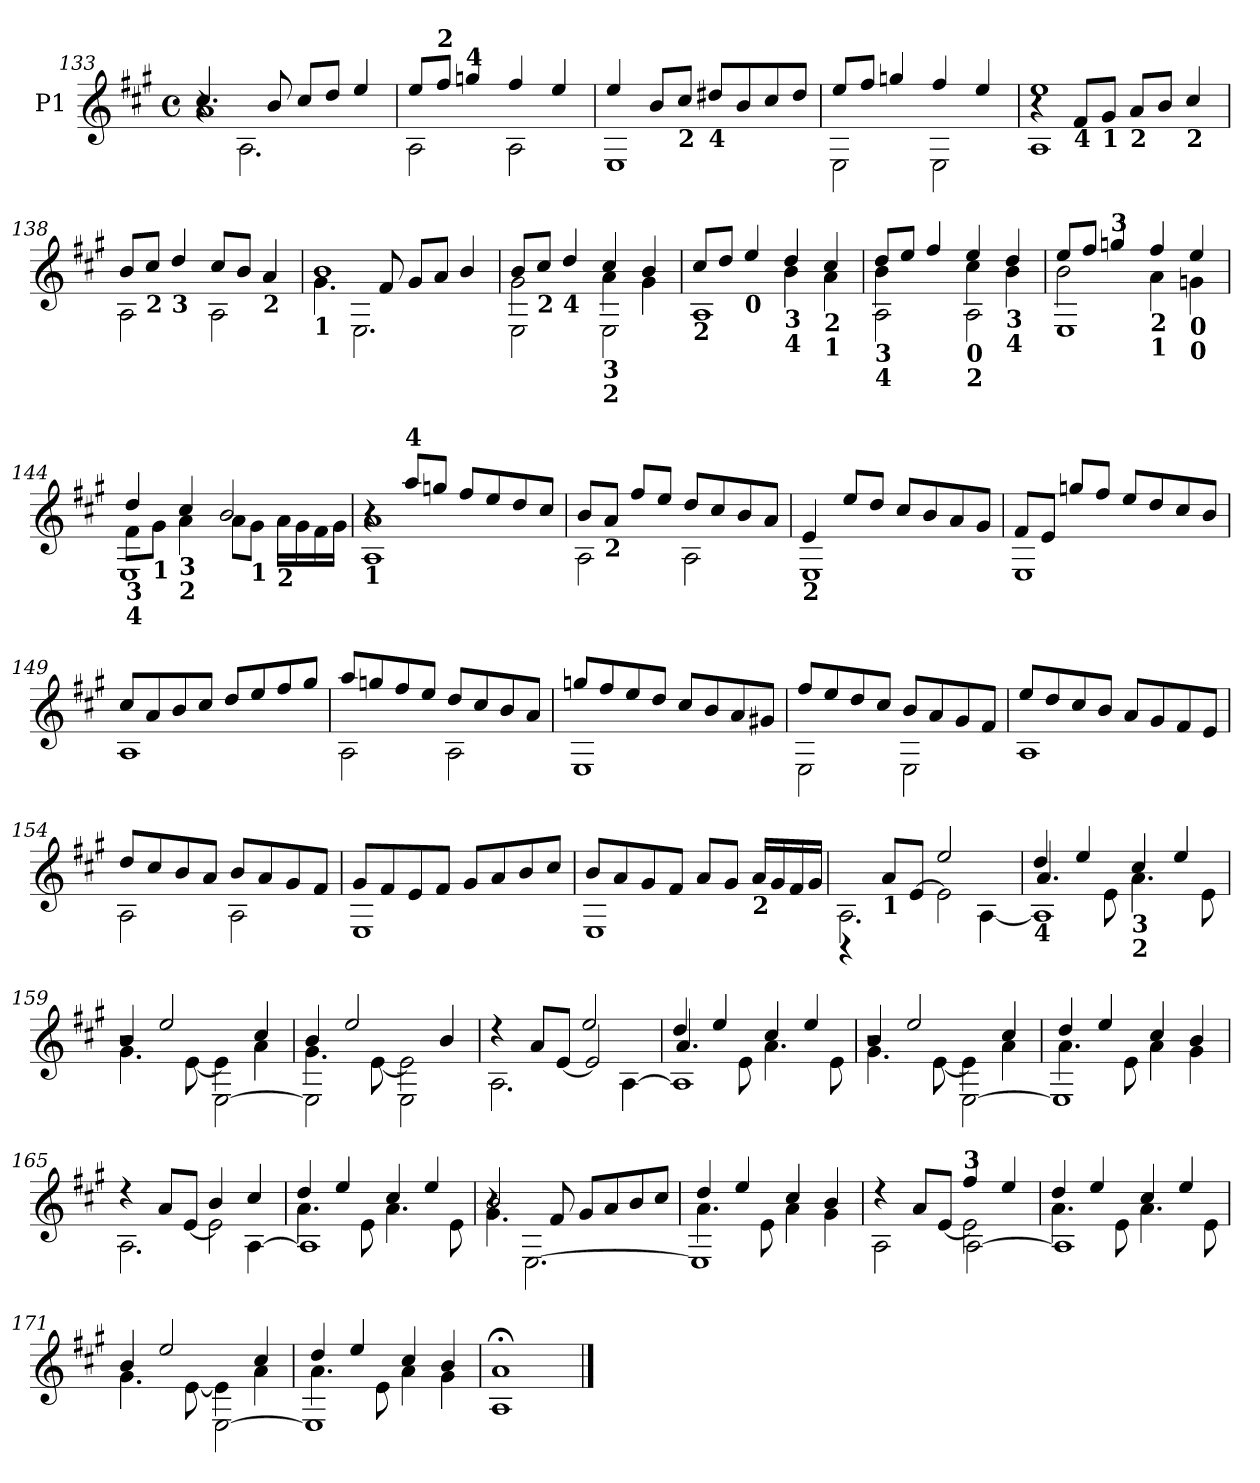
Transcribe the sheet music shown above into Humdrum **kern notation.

**kern
*part1
*staff1
*I"P1
*clefG2
*ITrd7c12
*k[f#c#g#]
*A:
*M4/4
*met(c)
=133
*^
*	*^
4.c#i/	1Ai	4r
.	.	2.AAi\
8Bi/	.	.
8c#i/L	.	.
8di/J	.	.
4ei/	.	.
*	*v	*v
=134	=134
8ei/L	2AAi\
!LO:TX:a:B:t=2	!
8f#i/J	.
!LO:TX:a:B:t=4	!
4gni/	.
4f#i/	2AAi\
4ei/	.
=135	=135
4ei/	1EEi
8Bi/L	.
!LO:TX:b:B:t=2	!
8c#i/J	.
!LO:TX:b:B:t=4	!
8d#Xi/L	.
8Bi/	.
8c#i/	.
8d#i/J	.
!!LO:LB:g=z	!!
=136	=136
8ei/L	2EEi\
8f#i/J	.
4gni/	.
4f#i/	2EEi\
4ei/	.
=137	=137
*	*^
1ei	1AAi	4r
!	!	!LO:TX:b:B:t=4
.	.	8F#i/L
!	!	!LO:TX:b:B:t=1
.	.	8G#i/J
!	!	!LO:TX:b:B:t=2
.	.	8Ai/L
.	.	8Bi/J
!	!	!LO:TX:b:B:t=2
.	.	4c#i/
*	*v	*v
=138	=138
8Bi/L	2AAi\
!LO:TX:b:B:t=2	!
8c#i/J	.
!LO:TX:b:B:t=3	!
4di/	.
8c#i/L	2AAi\
8Bi/J	.
!LO:TX:b:B:t=2	!
4Ai/	.
=139	=139
*	*^
!LO:TX:b:B:t=1	!	!
1Bi	4.G#i\	4ryy
.	.	2.EEi\
.	8F#i/	.
.	8G#i/L	.
.	8Ai/J	.
.	4Bi/	.
=140	=140	=140
8Bi/L	2EEi\	2G#i\
!LO:TX:b:B:t=2	!	!
8c#i/J	.	.
!LO:TX:b:B:t=4	!	!
4di/	.	.
!LO:TX:b:B:t=3	!	!
!LO:TX:b:B:t=2	!	!
4c#i/	2EEi\	4Ai\
4Bi/	.	4G#i\
=141	=141	=141
!LO:TX:b:B:t=2	!	!
8c#i/L	1AAi	2ryy
8di/J	.	.
!LO:TX:b:B:t=0	!	!
4ei/	.	.
!LO:TX:b:B:t=3	!	!
!LO:TX:b:B:t=4	!	!
4di/	.	4Bi\
!LO:TX:b:B:t=2	!	!
!LO:TX:b:B:t=1	!	!
4c#i/	.	4Ai\
!!LO:LB:g=z	!!	!!
=142	=142	=142
!LO:TX:b:B:t=3	!	!
!LO:TX:b:B:t=4	!	!
8di/L	2AAi\	4Bi\
8ei/J	.	.
4f#i/	.	4ryy
!LO:TX:b:B:t=0	!	!
!LO:TX:b:B:t=2	!	!
4ei/	2AAi\	4c#i\
!LO:TX:b:B:t=3	!	!
!LO:TX:b:B:t=4	!	!
4di/	.	4Bi\
=143	=143	=143
8ei/L	1EEi	2Bi\
8f#i/J	.	.
!LO:TX:a:B:t=3	!	!
4gni/	.	.
!LO:TX:b:B:t=2	!	!
!LO:TX:b:B:t=1	!	!
4f#i/	.	4Ai\
!LO:TX:b:B:t=0	!	!
!LO:TX:b:B:t=0	!	!
4ei/	.	4Gni\
=144	=144	=144
!LO:TX:b:B:t=3	!	!
!LO:TX:b:B:t=4	!	!
4di/	8F#i\L	1EEi
!	!LO:TX:b:B:t=1	!
.	8G#i\J	.
!LO:TX:b:B:t=3	!	!
!LO:TX:b:B:t=2	!	!
4c#i/	4Ai\	.
2Bi/	8Ai\L	.
!	!LO:TX:b:B:t=1	!
.	8G#i\J	.
!	!LO:TX:b:B:t=2	!
.	16Ai\LL	.
.	16G#i\	.
.	16F#i\	.
.	16G#i\JJ	.
=145	=145	=145
!LO:TX:b:B:t=1	!	!
4r	1Ai	1AAi
!LO:TX:a:B:t=4	!	!
8ai/L	.	.
8gni/J	.	.
8f#i/L	.	.
8ei/	.	.
8di/	.	.
8c#i/J	.	.
*	*v	*v
=146	=146
8Bi/L	2AAi\
!LO:TX:b:B:t=2	!
8Ai/J	.
8f#i/L	.
8ei/J	.
8di/L	2AAi\
8c#i/	.
8Bi/	.
8Ai/J	.
!!LO:LB:g=z	!!
=147	=147
!LO:TX:b:B:t=2	!
4Ei/	1EEi
8ei/L	.
8di/J	.
8c#i/L	.
8Bi/	.
8Ai/	.
8G#i/J	.
=148	=148
8F#i/L	1EEi
8Ei/J	.
8gni/L	.
8f#i/J	.
8ei/L	.
8di/	.
8c#i/	.
8Bi/J	.
=149	=149
8c#i/L	1AAi
8Ai/	.
8Bi/	.
8c#i/J	.
8di/L	.
8ei/	.
8f#i/	.
8g#i/J	.
=150	=150
8ai/L	2AAi\
8gni/	.
8f#i/	.
8ei/J	.
8di/L	2AAi\
8c#i/	.
8Bi/	.
8Ai/J	.
=151	=151
8gni/L	1EEi
8f#i/	.
8ei/	.
8di/J	.
8c#i/L	.
8Bi/	.
8Ai/	.
8G#Xi/J	.
!!LO:LB:g=z	!!
=152	=152
8f#i/L	2EEi\
8ei/	.
8di/	.
8c#i/J	.
8Bi/L	2EEi\
8Ai/	.
8G#i/	.
8F#i/J	.
=153	=153
8ei/L	1AAi
8di/	.
8c#i/	.
8Bi/J	.
8Ai/L	.
8G#i/	.
8F#i/	.
8Ei/J	.
=154	=154
8di/L	2AAi\
8c#i/	.
8Bi/	.
8Ai/J	.
8Bi/L	2AAi\
8Ai/	.
8G#i/	.
8F#i/J	.
=155	=155
8G#i/L	1EEi
8F#i/	.
8Ei/	.
8F#i/J	.
8G#i/L	.
8Ai/	.
8Bi/	.
8c#i/J	.
=156	=156
8Bi/L	1EEi
8Ai/	.
8G#i/	.
8F#i/J	.
8Ai/L	.
8G#i/J	.
!LO:TX:b:B:t=2	!
16Ai/LL	.
16G#i/	.
16F#i/	.
16G#i/JJ	.
!!LO:LB:g=z	!!
=157	=157
*	*^
2ryy	2.AAi\	4r
!	!	!LO:TX:b:B:t=1
.	.	8Ai/L
.	.	[>8Ei/J
2ei/	.	2Ei\]
.	[<4AAi\	.
=158	=158	=158
!LO:TX:b:B:t=4	!	!
4di/	1AAi]	4.Ai/
4ei/	.	.
.	.	8Ei\
!LO:TX:b:B:t=3	!	!
!LO:TX:b:B:t=2	!	!
4c#i/	.	4.Ai\
4ei/	.	.
.	.	8Ei\
=159	=159	=159
4Bi/	4.G#i\	2r
2ei/	.	.
.	[>8Ei\	.
.	4Ei\]	[<2EEi\
4c#i/	4Ai\	.
=160	=160	=160
4Bi/	4.G#i\	2EEi\]
2ei/	.	.
.	[>8Ei\	.
.	2Ei\]	2EEi\
4Bi/	.	.
=161	=161	=161
2ryy	4r	2.AAi\
.	8Ai/L	.
.	[>8Ei/J	.
2ei/	2Ei/]	.
.	.	[<4AAi\
=162	=162	=162
4di/	4.Ai/	1AAi]
4ei/	.	.
.	8Ei\	.
4c#i/	4.Ai\	.
4ei/	.	.
.	8Ei\	.
!!LO:LB:g=z	!!	!!
=163	=163	=163
4Bi/	4.G#i\	2r
2ei/	.	.
.	[>8Ei\	.
.	4Ei\]	[<2EEi\
4c#i/	4Ai\	.
=164	=164	=164
4di/	4.Ai\	1EEi]
4ei/	.	.
.	8Ei\	.
4c#i/	4Ai\	.
4Bi/	4G#i\	.
=165	=165	=165
2ryy	4r	2.AAi\
.	8Ai/L	.
.	[>8Ei/J	.
4Bi/	2Ei\]	.
4c#i/	.	[<4AAi\
=166	=166	=166
4di/	4.Ai\	1AAi]
4ei/	.	.
.	8Ei\	.
4c#i/	4.Ai\	.
4ei/	.	.
.	8Ei\	.
=167	=167	=167
2Bi/	4.G#i\	4r
.	.	[<2.EEi\
.	8F#i/	.
2ryy	8G#i/L	.
.	8Ai/	.
.	8Bi/	.
.	8c#i/J	.
!!LO:LB:g=z	!!	!!
=168	=168	=168
4di/	4.Ai\	1EEi]
4ei/	.	.
.	8Ei\	.
4c#i/	4Ai\	.
4Bi/	4G#i\	.
=169	=169	=169
2ryy	4r	2AAi\
.	8Ai/L	.
.	[>8Ei/J	.
!LO:TX:B:t=3	!	!
4f#i/	2Ei\]	[<2AAi\
4ei/	.	.
=170	=170	=170
4di/	4.Ai\	1AAi]
4ei/	.	.
.	8Ei\	.
4c#i/	4.Ai\	.
4ei/	.	.
.	8Ei\	.
=171	=171	=171
4Bi/	4.G#i\	2ryy
2ei/	.	.
.	[>8Ei\	.
.	4Ei\]	[<2EEi\
4c#i/	4Ai\	.
=172	=172	=172
4di/	4.Ai\	1EEi]
4ei/	.	.
.	8Ei\	.
4c#i/	4Ai\	.
4Bi/	4G#i\	.
*	*v	*v
=173	=173
1A;i	1AAi
*v	*v
==
*-
